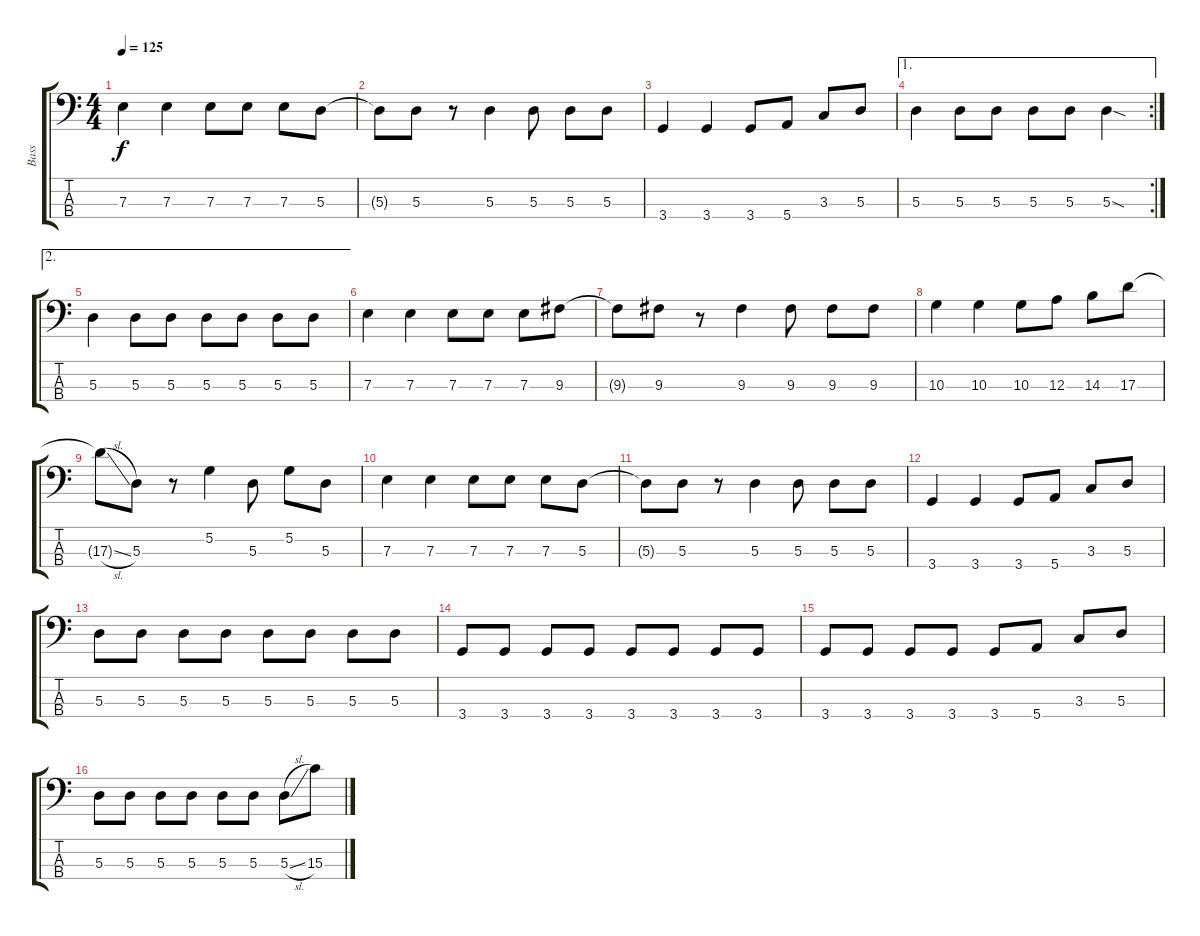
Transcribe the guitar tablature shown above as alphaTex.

\track ("Bass" "Bass") {instrument electricbassfinger}
\staff {score tabs}
\tuning (G2 D2 A1 E1) {hide}
\ts (4 4)
\tempo 125
\clef f4
\ks c
7.3.4{dy f} 7.3.4 7.3.8 7.3.8 7.3.8 5.3.8 |
5.3{t}.8 5.3.8 r.8 5.3.4 5.3.8 5.3.8 5.3.8 |
3.4.4 3.4.4 3.4.8 5.4.8 3.3.8 5.3.8 |
\ae 1
\rc 2
5.3.4 5.3.8 5.3.8 5.3.8 5.3.8 5.3{sod}.4 |
\ae 2
5.3.4 5.3.8 5.3.8 5.3.8 5.3.8 5.3.8 5.3.8 |
7.3.4 7.3.4 7.3.8 7.3.8 7.3.8 9.3.8 |
9.3{t}.8 9.3.8 r.8 9.3.4 9.3.8 9.3.8 9.3.8 |
10.3.4 10.3.4 10.3.8 12.3.8 14.3.8 17.3.8 |
17.3{sl t}.8 5.3.8 r.8 5.2.4 5.3.8 5.2.8 5.3.8 |
7.3.4 7.3.4 7.3.8 7.3.8 7.3.8 5.3.8 |
5.3{t}.8 5.3.8 r.8 5.3.4 5.3.8 5.3.8 5.3.8 |
3.4.4 3.4.4 3.4.8 5.4.8 3.3.8 5.3.8 |
5.3.8 5.3.8 5.3.8 5.3.8 5.3.8 5.3.8 5.3.8 5.3.8 |
3.4.8 3.4.8 3.4.8 3.4.8 3.4.8 3.4.8 3.4.8 3.4.8 |
3.4.8 3.4.8 3.4.8 3.4.8 3.4.8 5.4.8 3.3.8 5.3.8 |
5.3.8 5.3.8 5.3.8 5.3.8 5.3.8 5.3.8 5.3{sl}.8 15.3.8
